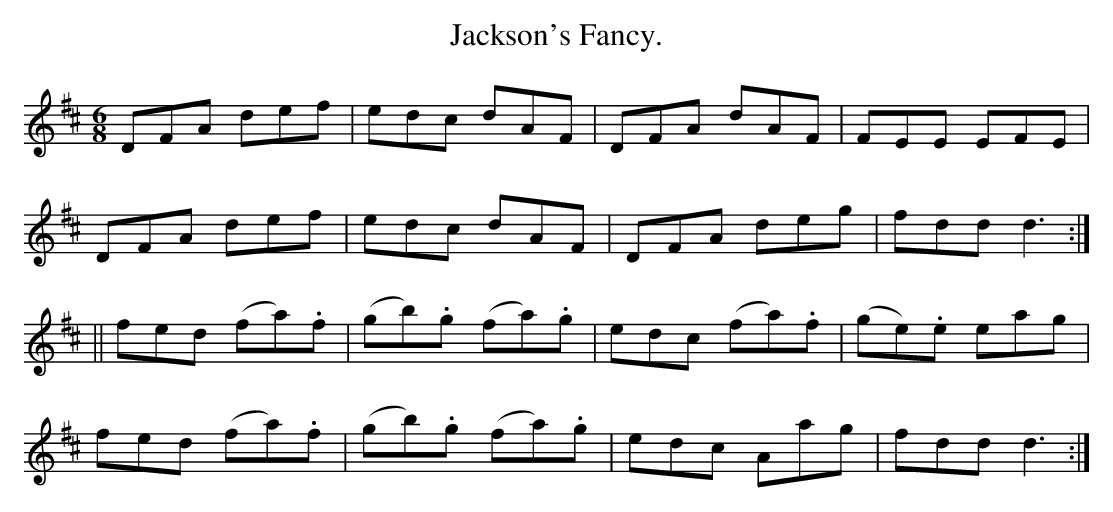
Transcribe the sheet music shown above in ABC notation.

X:1
T: Jackson's Fancy.
M: 6/8
L: 1/8
K: D
DFA def | edc dAF | DFA dAF | FEE EFE |
DFA def | edc dAF | DFA deg | fdd d3 :|
|| fed (fa).f | (gb).g (fa).g | edc (fa).f | (ge).e eag |
fed (fa).f | (gb).g (fa).g | edc Aag | fdd d3 :|
